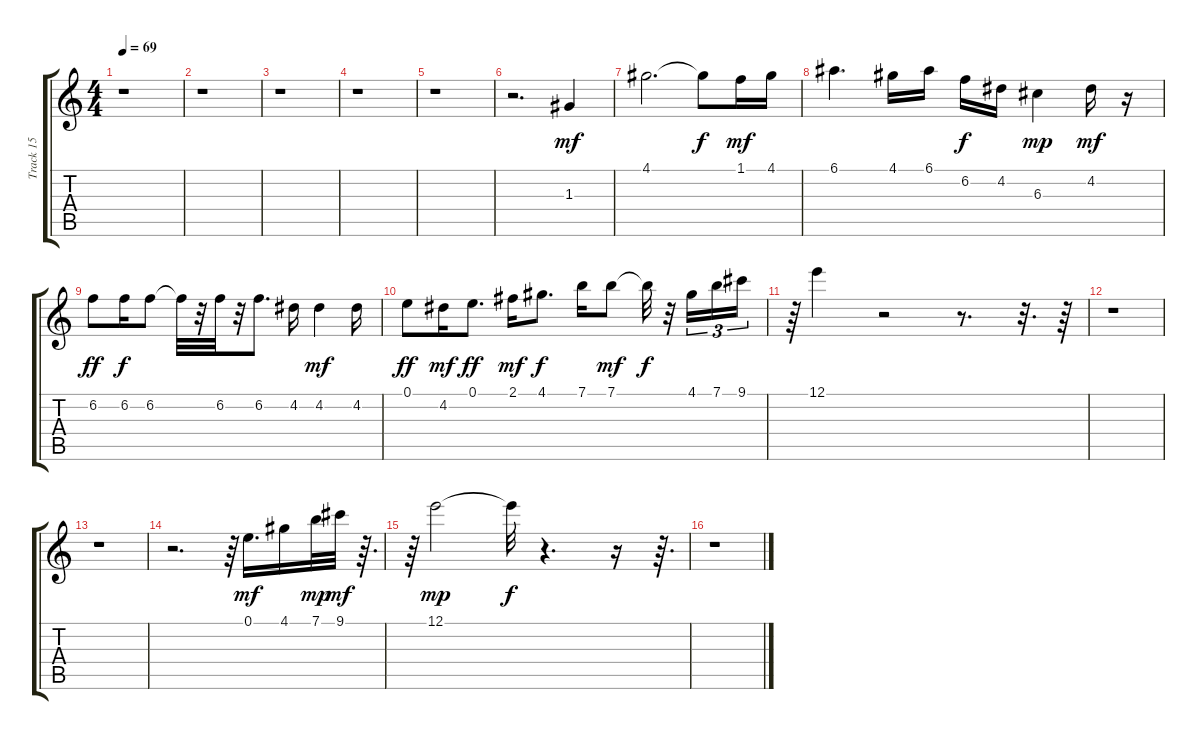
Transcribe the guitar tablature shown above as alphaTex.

\track ("Track 15" "Track 15") {instrument overdrivenguitar}
\staff {score tabs}
\tuning (E4 B3 G3 D3 A2 E2) {hide}
\ts (4 4)
\tempo 69
\clef g2
\ks c
r.1{dy f} |
r.1 |
r.1 |
r.1 |
r.1 |
r.2{d} 1.3.4{dy mf} |
4.1.2{d} 4.1{t}.8{dy f} 1.1.16{dy mf} 4.1.16 |
6.1.4{d} 4.1.16 6.1.16 6.2.16{dy f} 4.2.16 6.3.4{dy mp} 4.2.16{dy mf} r.16 |
6.2.8{dy ff} 6.2.16{dy f} 6.2.8 6.2{t}.32 r.32 6.2.32 r.32 6.2.8{d} 4.2.16 4.2.4{dy mf} 4.2.16 |
0.1.8{dy ff} 4.2.16{dy mf} 0.1.8{d dy ff} 2.1.16{dy mf} 4.1.8{d dy f} 7.1.16 7.1.8{dy mf} 7.1{t}.32{dy f} r.32 4.1.16{tu (3 2)} 7.1.16{tu (3 2)} 9.1.16{tu (3 2)} |
r.64 12.1.4 r.2 r.8{d} r.32{d} r.64 |
r.1 |
r.1 |
r.2{d} r.64 0.1.16{d dy mf} 4.1.16 7.1.32{dy mp} 9.1.32{dy mf} r.64{d} |
r.64 12.1.2{dy mp} 12.1{t}.32{dy f} r.4{d} r.16 r.64{d} |
r.1
